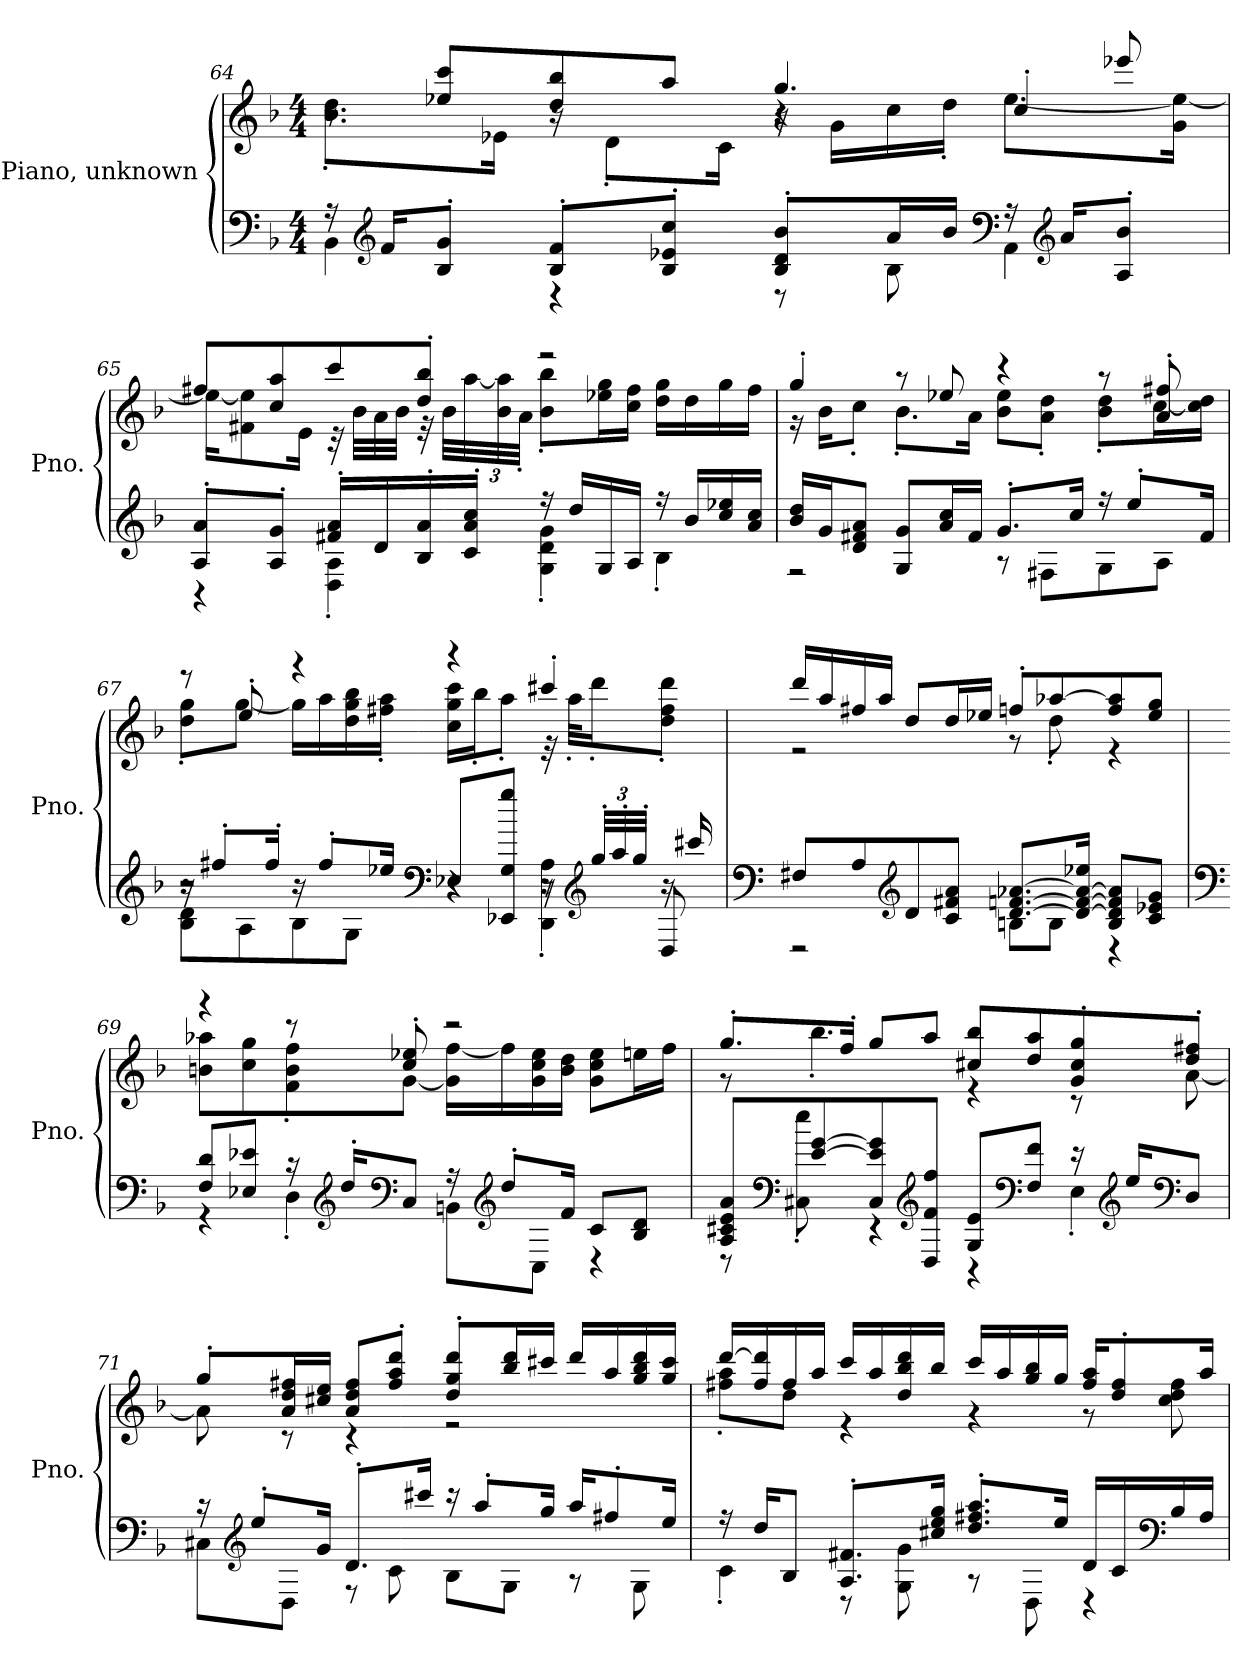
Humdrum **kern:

**kern	**kern
*part1	*part1
*staff2	*staff1
*I"Piano, unknown	*
*I'Pno.	*
!!LO:LB:g=z
*clefF4	*clefG2
*k[b-]	*k[b-]
*M4/4	*M4/4
=64	=64
*^	*^
*	*	*	*^
16r	4BB-\	8r	8.b-\' 8.dd\'L	2r
*clefG2	*	*	*	*
16f/KL	.	.	.	.
8B-/' 8g/'J	.	8ee-X/ 8ccc/L	.	.
.	.	.	16e-X\Jk	.
8B-/' 8f/'L	4r	8dd/ 8bb-/	16r	.
.	.	.	8d'\L	.
8B-/' 8e-X/' 8cc/'J	.	8aa/J	.	.
.	.	.	16c\Jk	.
8B-/' 8d/' 8b-/'L	8r	4.gg/	16r	4r
.	.	.	16g\LL	.
16a/L	8B-\	.	16cc\	.
16b-/JJ	.	.	16dd'\JJ	.
*clefF4	*	*	*	*
16r	4AA\	.	[8.ee-\L	4cc'/
*clefG2	*	*	*	*
16a/KL	.	.	.	.
8A/' 8b-/'J	.	8eee-X/	.	.
.	.	.	16g\ 16ee-\_Jk	.
*	*	*	*v	*v
!!LO:LB:g=z
=65	=65	=65	=65
8A/' 8a/'L	4r	8ff#X/L	16ee-\KL_
.	.	.	8f#X\ 8ee-\]
8A/' 8g/'J	.	8cc/ 8aa/	.
.	.	.	16e\Jk
16f#X/' 16a/'LL	4D\' 4A\'	8ccc/	32r
.	.	.	32b-\LLL
16d/	.	.	32a\
.	.	.	32b-\JJJ
16B-/' 16a/'	.	8dd/' 8bb-/'J	32r
.	.	.	32b-\LLL
*	*	*	*Xbrackettup
16c/' 16a/' 16cc/'JJ	.	.	[48aa\
.	.	.	48b-\ 48aa\]
.	.	.	48a'\JJJ
16r	4G\' 4d\' 4g\'	2r	8b-\' 8bb-\'L
16dd/LL	.	.	.
16G/	.	.	16ee-X\ 16gg\L
16A/JJ	.	.	16cc\ 16ff#\JJ
16r	4B-'\	.	16dd\ 16gg\LL
16b-/LL	.	.	16dd\
16cc/ 16ee-X/	.	.	16gg\
16a/ 16cc/JJ	.	.	16ff#\JJ
=66	=66	=66	=66
16b-/ 16dd/LL	2r	4gg'/	16r
16g/J	.	.	16b-\KL
8d/ 8f#X/ 8a/J	.	.	8cc'\J
8G/ 8g/L	.	8r	8.b-'\L
16a/ 16cc/L	.	8ee-X/	.
16f#/JJ	.	.	16a\Jk
8.g'/L	8r	4r	8b-\ 8ee-\L
.	8F#X\L	.	8a\' 8dd\'J
16cc/Jk	.	.	.
16r	8G\	8r	8b-\' 8dd\'L
8ee'/L	.	.	.
.	8A\J	8a/' 8ff#X/'	[16cc\L
16f#/Jk	.	.	16cc\] 16dd\JJ
!!LO:LB:g=z	!!
=67	=67	=67	=67
*	*^	*	*
16r	8B-\ 8d\L	2r	8r	8dd\' 8gg\'L
8ff#X'/L	.	.	.	.
.	8A\	.	8ee'/	[8gg\J
16ff#'/Jk	.	.	.	.
16r	8B-\	.	4r	16gg\LL]
8ff#'/L	.	.	.	16aa\
.	8G\J	.	.	16dd\ 16gg\ 16bb-\
16ee-X/Jk	.	.	.	16ff#X\' 16aa\'JJ
*clefF4	*	*	*	*
8E-X/L	4r	4r	4r	16cc\ 16gg\ 16ccc\LL
.	.	.	.	16bb-'\J
8EE-X/ 8G/ 8gg/J	.	.	.	8aa'\J
16r	4DD\' 4A\'	8r	4ccc#X'/	32r
.	.	.	.	32aa'\KLL
*clefG2	*	*	*	*
*Xbrackettup	*	*	*	*
48gg'/LLL	.	.	.	16ddd'\J
48aa'/	.	.	.	.
48gg'/JJJ	.	.	.	.
16r	.	8D/	.	8dd\' 8ff#\' 8ddd\'J
16ccc#X/	.	.	.	.
*v	*v	*v	*	*
!!LO:LB:g=z	!!
=68	=68	=68
*clefF4	*	*
*^	*	*
8F#X/L	2r	16ddd/LL	2r
.	.	16aa/	.
8A/	.	16ff#X/	.
.	.	16aa/JJ	.
*clefG2	*	*	*
8d/	.	8dd/L	.
8c/ 8f#X/ 8a/J	.	16dd/L	.
.	.	16ee-X/JJ	.
[8.d/ [8.fn/ [8.a-X/L	8Bn\L	8ffn'/L	8r
.	8B\J	[8aa-X/	8dd'\
16d/_ 16f/_ 16a-/_ 16ee-X/Jk	.	.	.
8B/ 8d/] 8f/] 8a-/]L	4r	8ff/ 8aa-/]	4r
8c/ 8e-X/ 8g/J	.	8ee-/ 8gg/J	.
=69	=69	=69	=69
*clefF4	*	*	*
8F/ 8d/L	4r	4r	8bn\ 8aa-X\L
8E-X/ 8e-X/J	.	.	8cc\ 8gg\
16r	4D'\	8r	8f\' 8b\' 8ff\'
*clefG2	*	*	*
16dd'/KL	.	.	.
*clefF4	*	*	*
8C/J	.	8cc/' 8ee-X/'	[8g\J
16r	8BBn\L	2r	16g\] [16ff\LL
*clefG2	*	*	*
8dd'/L	.	.	16ff\]
.	8C\J	.	16g\ 16cc\ 16ee-\
16f/Jk	.	.	16b\ 16dd\JJ
8c/L	4r	.	8g\ 8cc\ 8ee-\L
8B-/ 8d/J	.	.	16een\L
.	.	.	16ff\JJ
!!LO:PB:g=z	!!
=70	=70	=70	=70
8A/ 8c#X/ 8e/ 8a/L	8r	8.gg'/L	8r
*clefF4	*	*	*
[8e/ [8g/	8C#X\' 8ee\'	.	4.bb-'\
.	.	16ff'/Jk	.
8C#/ 8e/] 8g/]	4r	8gg/L	.
*clefG2	*	*	*
8D/ 8f/ 8ff/J	.	8aa/J	.
8G/ 8e/L	4r	8cc#X/ 8bb-/L	4r
*clefF4	*	*	*
8F/ 8f/J	.	8dd/ 8aa/	.
16r	4E'\	8g/' 8cc#/' 8gg/'	8r
*clefG2	*	*	*
16ee/KL	.	.	.
*clefF4	*	*	*
8D/J	.	8dd/' 8ff#X/'J	[8a\
=71	=71	=71	=71
16r	8C#X\L	8gg'/L	8a\]
*clefG2	*	*	*
8ee'/L	.	.	.
.	8D\J	16a/ 16dd/ 16ff#X/L	8r
16g/Jk	.	16cc#X/ 16ee/JJ	.
8.d'/L	8r	8a/ 8dd/ 8ff#/L	4r
.	8c\	8ff#/' 8aa/' 8ddd/'J	.
16ccc#X/Jk	.	.	.
16r	8B-\L	8dd/' 8gg/' 8ddd/'L	2r
8aa'/L	.	.	.
.	8G\J	16bb-/ 16ddd/L	.
16gg/Jk	.	16ccc#X/JJ	.
16aa/KL	8r	16ddd/LL	.
8ff#X'/	.	16aa/	.
.	8G\	16gg/ 16bb-/ 16ddd/	.
16ee/Jk	.	16gg/ 16ccc#/JJ	.
!!LO:LB:g=z	!!
=72	=72	=72	=72
16r	4c'\	[16ddd/LL	8ff#X\' 8aa\'L
16dd/KL	.	16ff#/ 16ddd/]	.
8B-/J	.	16ff#/	8dd\J
.	.	16aa/JJ	.
8.A/' 8.f#X/'L	8r	16ccc/LL	4r
.	.	16aa/	.
.	8G\ 8g\	16dd/ 16bb-/ 16ddd/	.
16cc#X/ 16ee/ 16gg/Jk	.	16bb-/JJ	.
8.dd/' 8.ff#X/' 8.aa/'L	8r	16ccc/LL	4r
.	.	16aa/	.
.	8D\	16gg/ 16bb-/	.
16ee/Jk	.	16gg/JJ	.
16d/LL	4r	16ff#/ 16aa/KL	8r
16c/	.	8dd/' 8ff#/'	.
*clefF4	*	*	*
16B-/	.	.	8cc\ 8dd\ 8ff#\
16A/JJ	.	16aa/Jk	.
*v	*v	*	*
*	*v	*v
=	=
*-	*-
